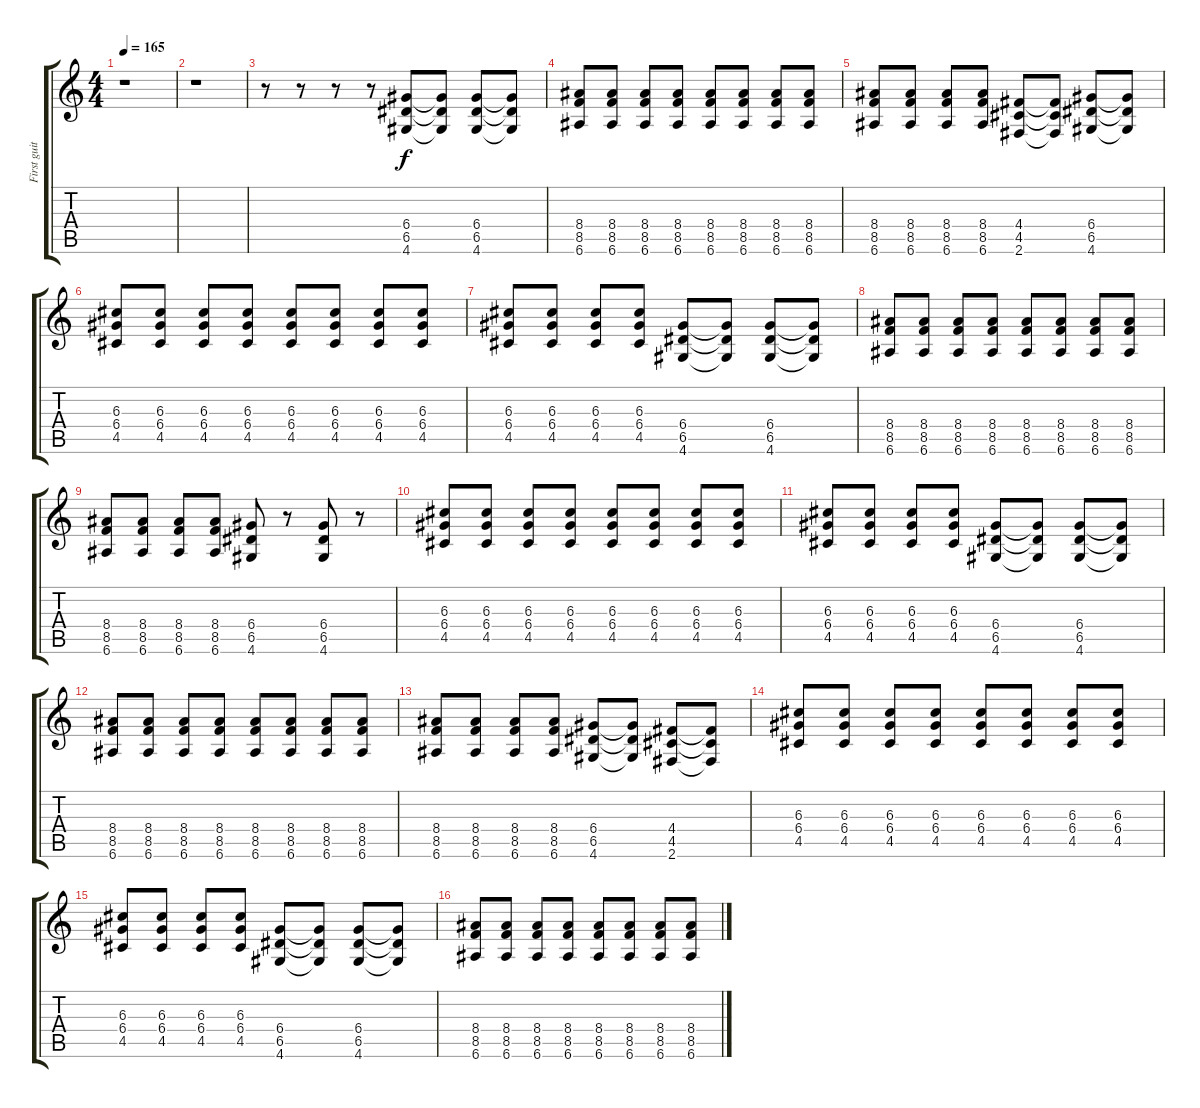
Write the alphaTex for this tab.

\track ("First guitar " "First guit") {instrument distortionguitar}
\staff {score tabs}
\tuning (E4 B3 G3 D3 A2 E2) {hide}
\ts (4 4)
\tempo 165
\clef g2
\ks c
r.1{dy f} |
r.1 |
r.8 r.8 r.8 r.8 (6.4 6.5 4.6).8 (6.4{t} 6.5{t} 4.6{t}).8 (6.4 6.5 4.6).8 (6.4{t} 6.5{t} 4.6{t}).8 |
(8.4 8.5 6.6).8 (8.4 8.5 6.6).8 (8.4 8.5 6.6).8 (8.4 8.5 6.6).8 (8.4 8.5 6.6).8 (8.4 8.5 6.6).8 (8.4 8.5 6.6).8 (8.4 8.5 6.6).8 |
(8.4 8.5 6.6).8 (8.4 8.5 6.6).8 (8.4 8.5 6.6).8 (8.4 8.5 6.6).8 (4.4 4.5 2.6).8 (4.4{t} 4.5{t} 2.6{t}).8 (6.4 6.5 4.6).8 (6.4{t} 6.5{t} 4.6{t}).8 |
(6.3 6.4 4.5).8 (6.3 6.4 4.5).8 (6.3 6.4 4.5).8 (6.3 6.4 4.5).8 (6.3 6.4 4.5).8 (6.3 6.4 4.5).8 (6.3 6.4 4.5).8 (6.3 6.4 4.5).8 |
(6.3 6.4 4.5).8 (6.3 6.4 4.5).8 (6.3 6.4 4.5).8 (6.3 6.4 4.5).8 (6.4 6.5 4.6).8 (6.4{t} 6.5{t} 4.6{t}).8 (6.4 6.5 4.6).8 (6.4{t} 6.5{t} 4.6{t}).8 |
(8.4 8.5 6.6).8 (8.4 8.5 6.6).8 (8.4 8.5 6.6).8 (8.4 8.5 6.6).8 (8.4 8.5 6.6).8 (8.4 8.5 6.6).8 (8.4 8.5 6.6).8 (8.4 8.5 6.6).8 |
(8.4 8.5 6.6).8 (8.4 8.5 6.6).8 (8.4 8.5 6.6).8 (8.4 8.5 6.6).8 (6.4 6.5 4.6).8 r.8 (6.4 6.5 4.6).8 r.8 |
(6.3 6.4 4.5).8 (6.3 6.4 4.5).8 (6.3 6.4 4.5).8 (6.3 6.4 4.5).8 (6.3 6.4 4.5).8 (6.3 6.4 4.5).8 (6.3 6.4 4.5).8 (6.3 6.4 4.5).8 |
(6.3 6.4 4.5).8 (6.3 6.4 4.5).8 (6.3 6.4 4.5).8 (6.3 6.4 4.5).8 (6.4 6.5 4.6).8 (6.4{t} 6.5{t} 4.6{t}).8 (6.4 6.5 4.6).8 (6.4{t} 6.5{t} 4.6{t}).8 |
(8.4 8.5 6.6).8 (8.4 8.5 6.6).8 (8.4 8.5 6.6).8 (8.4 8.5 6.6).8 (8.4 8.5 6.6).8 (8.4 8.5 6.6).8 (8.4 8.5 6.6).8 (8.4 8.5 6.6).8 |
(8.4 8.5 6.6).8 (8.4 8.5 6.6).8 (8.4 8.5 6.6).8 (8.4 8.5 6.6).8 (6.4 6.5 4.6).8 (6.4{t} 6.5{t} 4.6{t}).8 (4.4 4.5 2.6).8 (4.4{t} 4.5{t} 2.6{t}).8 |
(6.3 6.4 4.5).8 (6.3 6.4 4.5).8 (6.3 6.4 4.5).8 (6.3 6.4 4.5).8 (6.3 6.4 4.5).8 (6.3 6.4 4.5).8 (6.3 6.4 4.5).8 (6.3 6.4 4.5).8 |
(6.3 6.4 4.5).8 (6.3 6.4 4.5).8 (6.3 6.4 4.5).8 (6.3 6.4 4.5).8 (6.4 6.5 4.6).8 (6.4{t} 6.5{t} 4.6{t}).8 (6.4 6.5 4.6).8 (6.4{t} 6.5{t} 4.6{t}).8 |
(8.4 8.5 6.6).8 (8.4 8.5 6.6).8 (8.4 8.5 6.6).8 (8.4 8.5 6.6).8 (8.4 8.5 6.6).8 (8.4 8.5 6.6).8 (8.4 8.5 6.6).8 (8.4 8.5 6.6).8
